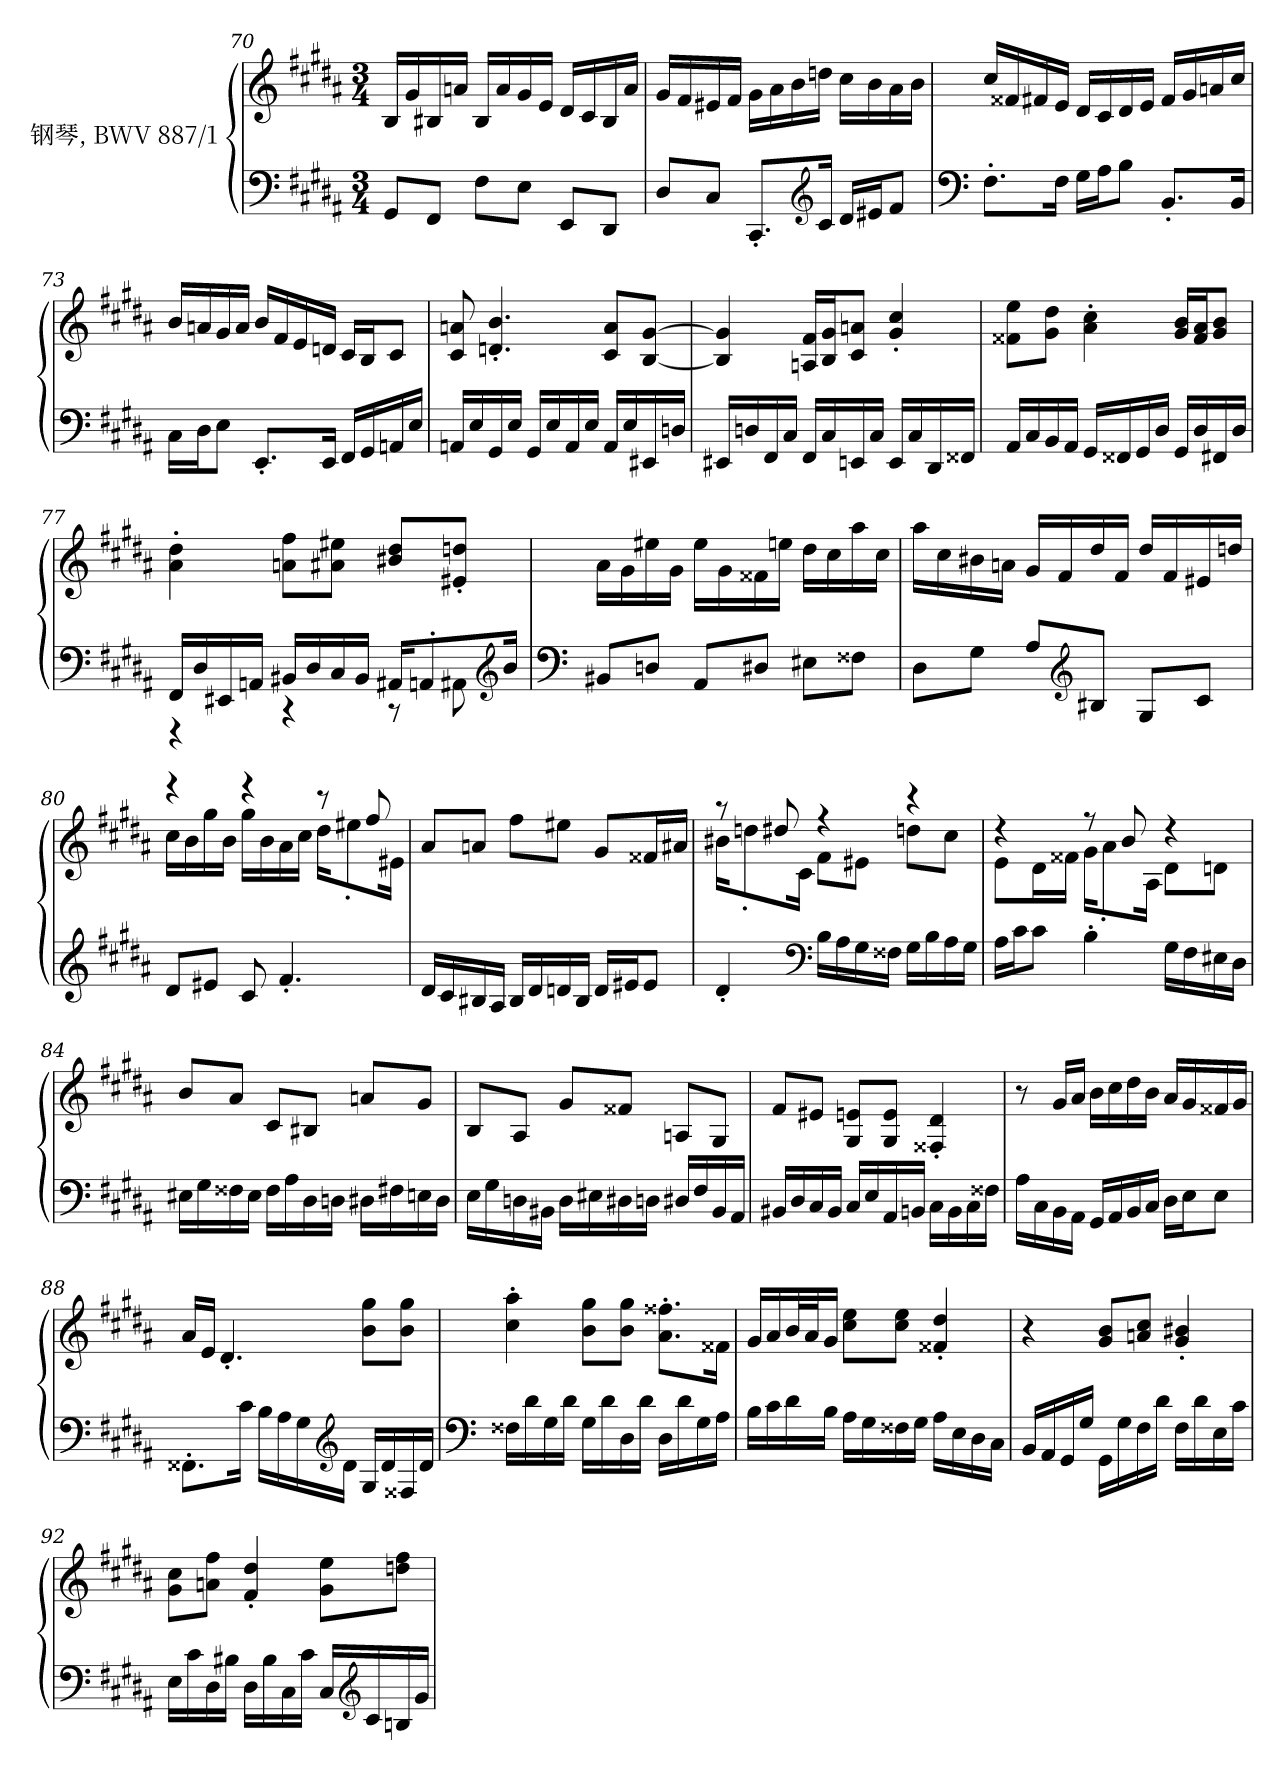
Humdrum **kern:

**kern	**kern
*part1	*part1
*staff2	*staff1
*I"钢琴, BWV 887/1	*
!!LO:LB:g=z
*clefF4	*clefG2
*k[f#c#g#d#a#]	*k[f#c#g#d#a#]
*M3/4	*M3/4
=70	=70
8GG#/L	16B/LL
.	16g#/
8FF#/J	16B#X/
.	16an/JJ
8F#\L	16B#/LL
.	16a/
8E\J	16g#/
.	16e/JJ
8EE/L	16d#/LL
.	16c#/
8DD#/J	16B#/
.	16a/JJ
=71	=71
8D#/L	16g#/LL
.	16f#/
8C#/J	16e#X/
.	16f#/JJ
8.CC#'/L	16g#\LL
.	16a#\
.	16b\
*clefG2	*
16c#/Jk	16ddn\JJ
16d#/LL	16cc#\LL
16e#X/J	16b\
8f#/J	16a#\
.	16b\JJ
!!LO:LB:g=z
=72	=72
*clefF4	*
8.F#'\L	16cc#/LL
.	16f##X/
.	16f#X/
16F#\Jk	16e/JJ
16G#\LL	16d#/LL
16A#\J	16c#/
8B\J	16d#/
.	16e/JJ
8.BB'/L	16f#/LL
.	16g#/
.	16an/
16BB/Jk	16cc#/JJ
=73	=73
16C#\LL	16b/LL
16D#\J	16an/
8E\J	16g#/
.	16a/JJ
8.EE'/L	16b/LL
.	16f#/
.	16e/
16EE/Jk	16dn/JJ
16FF#/LL	16c#/LL
16GG#/	16B/J
16AAn/	8c#/J
16E/JJ	.
=74	=74
16AAn/LL	8c#/ 8an/
16E/	.
16GG#/	4.dn/' 4.b/'
16E/JJ	.
16GG#/LL	.
16E/	.
16AA/	.
16E/JJ	.
16AA/LL	8c#/ 8a/L
16E/	.
16EE#X/	[8B/ [8g#/J
16Dn/JJ	.
!!LO:LB:g=z
=75	=75
16EE#X/LL	4B/] 4g#/]
16Dn/	.
16FF#/	.
16C#/JJ	.
16FF#/LL	16An/ 16f#/LL
16C#/	16B/ 16g#/J
16EEn/	8c#/ 8an/J
16C#/JJ	.
16EE/LL	4g#/' 4cc#/'
16C#/	.
16DD#/	.
16FF##X/JJ	.
=76	=76
16AA#/LL	8f##X\ 8ee\L
16C#/	.
16BB/	8g#\ 8dd#\J
16AA#/JJ	.
16GG#/LL	4a#\' 4cc#\'
16FF##X/	.
16GG#/	.
16D#/JJ	.
16GG#/LL	16g#/ 16b/LL
16D#/	16f##/ 16a#/J
16FF#X/	8g#/ 8b/J
16D#/JJ	.
!!LO:LB:g=z
=77	=77
*^	*
16FF#/LL	4r	4a#\' 4dd#\'
16D#/	.	.
16EE#X/	.	.
16AAn/JJ	.	.
16BB#X/LL	4r	8an\ 8ff#\L
16D#/	.	.
16C#/	.	8a#X\ 8ee#X\J
16BB#/JJ	.	.
16AA#X/KL	8r	8b#X/ 8dd#/L
8AAn'/	.	.
.	8AA#X\	8e#X/' 8ddn/'J
*clefG2	*	*
16b/Jk	.	.
*v	*v	*
=78	=78
*clefF4	*
8BB#X/L	16a#\LL
.	16g#\
8Dn/J	16ee#X\
.	16g#\JJ
8AA#/L	16ee#\LL
.	16g#\
8D#X/J	16f##X\
.	16een\JJ
8E#X\L	16dd#\LL
.	16cc#\
8F##X\J	16aa#\
.	16cc#\JJ
!!LO:LB:g=z
=79	=79
8D#\L	16aa#\LL
.	16cc#\
8G#\J	16b#X\
.	16an\JJ
8A#/L	16g#/LL
.	16f#/
*clefG2	*
8B#X/J	16dd#/
.	16f#/JJ
8G#/L	16dd#/LL
.	16f#/
8c#/J	16e#X/
.	16ddn/JJ
=80	=80
*	*^
8d#/L	4r	16cc#\LL
.	.	16b\
8e#X/J	.	16gg#\
.	.	16b\JJ
8c#/	4r	16gg#\LL
.	.	16b\
4.f#'/	.	16a#\
.	.	16cc#\JJ
.	8r	16dd#\KL
.	.	8ee#X'\
.	8ff#/	.
.	.	16e#X\Jk
*	*v	*v
!!LO:PB:g=z
=81	=81
16d#/LL	8a#/L
16c#/	.
16B#X/	8an/J
16A#/JJ	.
16B#/LL	8ff#\L
16d#/	.
16dn/	8ee#X\J
16B#/JJ	.
16d/LL	8g#/L
16e#X/J	.
8e#/J	16f##X/L
.	16a#X/JJ
=82	=82
*	*^
4d#'/	8r	16b#X\KL
.	.	8ddn'\
.	8dd#X/	.
.	.	16c#\Jk
*clefF4	*	*
16B\LL	4r	8f#\L
16A#\	.	.
16G#\	.	8e#X\J
16F##X\JJ	.	.
16G#\LL	4r	8ddn\L
16B\	.	.
16A#\	.	8cc#\J
16G#\JJ	.	.
!!LO:LB:g=z	!!
=83	=83	=83
16A#\LL	4r	8e\L
16c#\J	.	.
8c#\J	.	16d#\L
.	.	16f##X\JJ
4B'\	8r	16g#\KL
.	.	8a#'\
.	8b/	.
.	.	16A#\Jk
16G#\LL	4r	8d#\L
16F#\	.	.
16E#X\	.	8dn\J
16D#\JJ	.	.
*	*v	*v
=84	=84
16E#X\LL	8b/L
16G#\	.
16F##X\	8a#/J
16E#\JJ	.
16F##\LL	8c#/L
16A#\	.
16D#\	8B#X/J
16Dn\JJ	.
16D#X\LL	8an/L
16F#X\	.
16En\	8g#/J
16D#\JJ	.
!!LO:LB:g=z
=85	=85
16E\LL	8B/L
16G#\	.
16Dn\	8A#/J
16BB#X\JJ	.
16D\LL	8g#/L
16E#X\	.
16D#X\	8f##X/J
16Dn\JJ	.
16D#X/LL	8An/L
16F#/	.
16BB#/	8G#/J
16AA#/JJ	.
=86	=86
16BB#X/LL	8f#/L
16D#/	.
16C#/	8e#X/J
16BB#/JJ	.
16C#/LL	8G#/ 8en/L
16E/	.
16AA#/	8G#/ 8e/J
16BBn/JJ	.
16C#\LL	4F##X/' 4d#/'
16BB\	.
16C#\	.
16F##X\JJ	.
=87	=87
16A#\LL	8r
16C#\	.
16BB\	16g#/LL
16AA#\JJ	16a#/JJ
16GG#/LL	16b\LL
16AA#/	16cc#\
16BB/	16dd#\
16C#/JJ	16b\JJ
16D#\LL	16a#/LL
16E\J	16g#/
8E\J	16f##X/
.	16g#/JJ
!!LO:LB:g=z
=88	=88
8.FF##X'\L	16a#/LL
.	16e/JJ
.	4.d#'/
16c#\Jk	.
16B\LL	.
16A#\	.
16G#\	.
*clefG2	*
16d#\JJ	.
16G#/LL	8b\ 8gg#\L
16d#/	.
16F##X/	8b\ 8gg#\J
16d#/JJ	.
=89	=89
*clefF4	*
16F##X\LL	4cc#\' 4aa#\'
16d#\	.
16G#\	.
16d#\JJ	.
16G#\LL	8b\ 8gg#\L
16d#\	.
16D#\	8b\ 8gg#\J
16d#\JJ	.
16D#\LL	8.a#\' 8.ff##X\'L
16d#\	.
16G#\	.
16A#\JJ	16f##X\Jk
=90	=90
16B\LL	16g#/LL
16c#\	16a#/
16d#\	32b/L
.	32a#/J
16B\JJ	16g#/JJ
16A#\LL	8cc#\ 8ee\L
16G#\	.
16F##X\	8cc#\ 8ee\J
16G#\JJ	.
16A#\LL	4f##X/' 4dd#/'
16E\	.
16D#\	.
16C#\JJ	.
!!LO:LB:g=z
=91	=91
16BB/LL	4r
16AA#/	.
16GG#/	.
16G#/JJ	.
16GG#\LL	8g#/ 8b/L
16G#\	.
16F#\	8an/ 8cc#/J
16d#\JJ	.
16F#\LL	4g#/' 4b#X/'
16d#\	.
16E\	.
16c#\JJ	.
=92	=92
16E\LL	8g#\ 8cc#\L
16c#\	.
16D#\	8an\ 8ff#\J
16B#X\JJ	.
16D#\LL	4f#/' 4dd#/'
16B#\	.
16C#\	.
16c#\JJ	.
16C#/LL	8g#\ 8ee\L
*clefG2	*
16c#/	.
16Bn/	8ddn\ 8ff#\J
16g#/JJ	.
=	=
*-	*-
